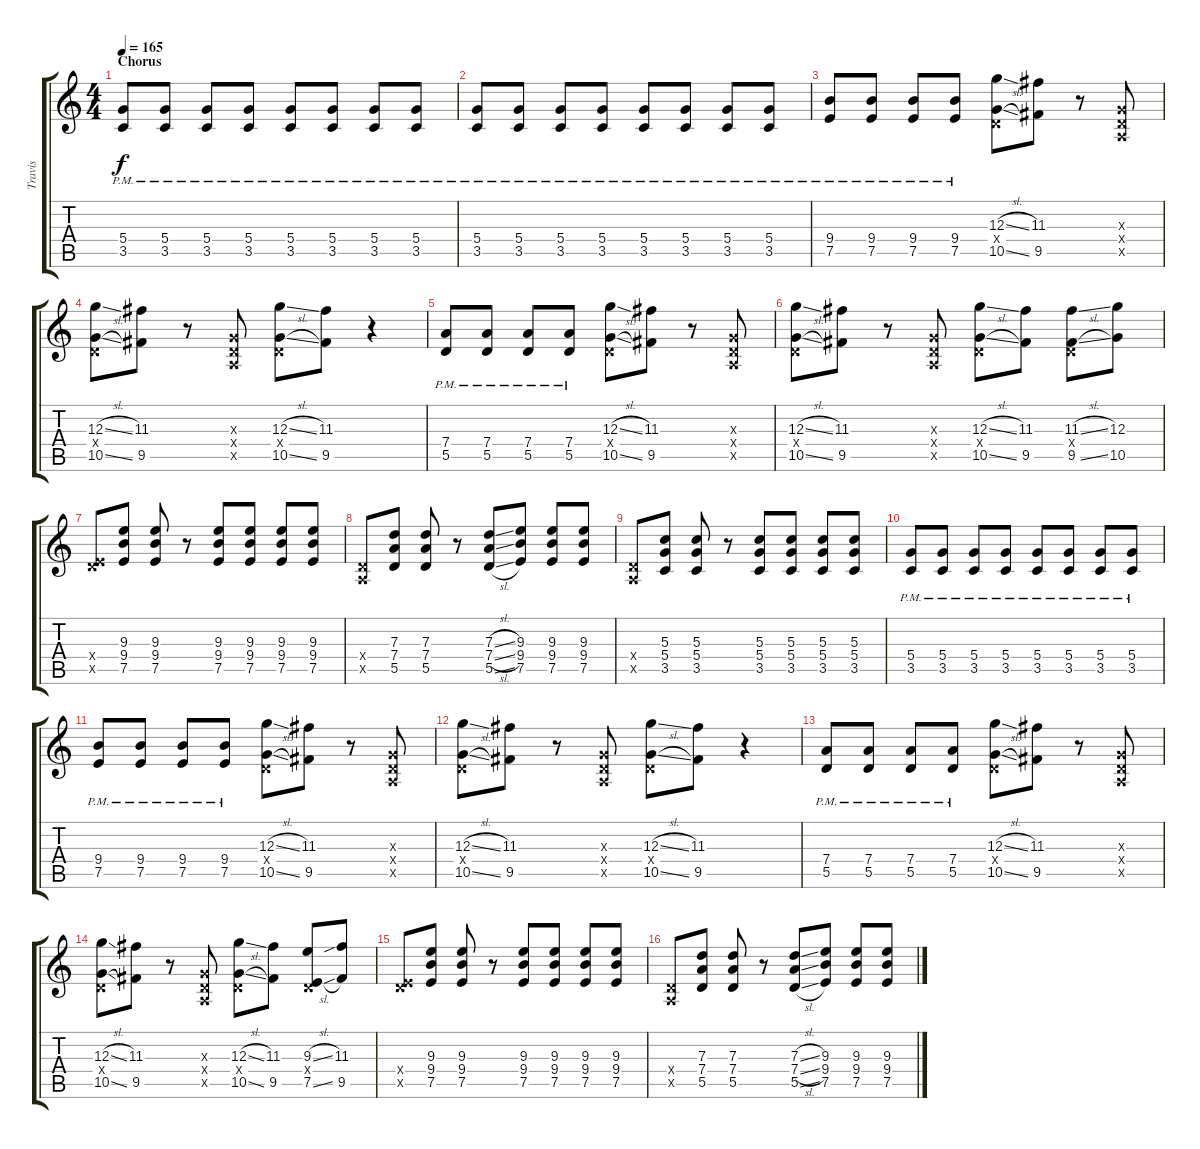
\track ("Travis" "Travis") {instrument overdrivenguitar}
\staff {score tabs}
\tuning (E4 B3 G3 D3 A2 E2) {hide}
\ts (4 4)
\section ("" "Chorus")
\tempo 165
\clef g2
\ks c
(5.4{pm} 3.5{pm}).8{dy f} (5.4{pm} 3.5{pm}).8 (5.4{pm} 3.5{pm}).8 (5.4{pm} 3.5{pm}).8 (5.4{pm} 3.5).8 (5.4{pm} 3.5{pm}).8 (5.4{pm} 3.5{pm}).8 (5.4{pm} 3.5{pm}).8 |
(5.4{pm} 3.5{pm}).8 (5.4{pm} 3.5{pm}).8 (5.4{pm} 3.5{pm}).8 (5.4{pm} 3.5{pm}).8 (5.4{pm} 3.5{pm}).8 (5.4{pm} 3.5{pm}).8 (5.4{pm} 3.5{pm}).8 (5.4{pm} 3.5{pm}).8 |
(9.4{pm} 7.5{pm}).8 (9.4{pm} 7.5{pm}).8 (9.4{pm} 7.5{pm}).8 (9.4{pm} 7.5{pm}).8 (12.3{sl} 0.4{x} 10.5{sl}).8 (11.3 9.5).8 r.8 (0.3{x} 0.4{x} 0.5{x}).8 |
(12.3{sl} 0.4{x} 10.5{sl}).8 (11.3 9.5).8 r.8 (0.3{x} 0.4{x} 0.5{x}).8 (12.3{sl} 0.4{x} 10.5{sl}).8 (11.3 9.5).8 r.4 |
(7.4{pm} 5.5{pm}).8 (7.4{pm} 5.5{pm}).8 (7.4{pm} 5.5{pm}).8 (7.4{pm} 5.5{pm}).8 (12.3{sl} 0.4{x} 10.5{sl}).8 (11.3 9.5).8 r.8 (0.3{x} 0.4{x} 0.5{x}).8 |
(12.3{sl} 0.4{x} 10.5{sl}).8 (11.3 9.5).8 r.8 (0.3{x} 0.4{x} 0.5{x}).8 (12.3{sl} 0.4{x} 10.5{sl}).8 (11.3 9.5).8 (11.3{sl} 0.4{x} 9.5{sl}).8 (12.3 10.5).8 |
(0.4{x} 7.5{x}).8 (9.3 9.4 7.5).8 (9.3 9.4 7.5).8 r.8 (9.3 9.4 7.5).8 (9.3 9.4 7.5).8 (9.3 9.4 7.5).8 (9.3 9.4 7.5).8 |
(0.4{x} 0.5{x}).8 (7.3 7.4 5.5).8 (7.3 7.4 5.5).8 r.8 (7.3{sl} 7.4{sl} 5.5{sl}).8 (9.3 9.4 7.5).8 (9.3 9.4 7.5).8 (9.3 9.4 7.5).8 |
(0.4{x} 0.5{x}).8 (5.3 5.4 3.5).8 (5.3 5.4 3.5).8 r.8 (5.3 5.4 3.5).8 (5.3 5.4 3.5).8 (5.3 5.4 3.5).8 (5.3 5.4 3.5).8 |
(5.4{pm} 3.5{pm}).8 (5.4{pm} 3.5{pm}).8 (5.4{pm} 3.5{pm}).8 (5.4{pm} 3.5{pm}).8 (5.4{pm} 3.5{pm}).8 (5.4{pm} 3.5{pm}).8 (5.4{pm} 3.5{pm}).8 (5.4{pm} 3.5{pm}).8 |
(9.4{pm} 7.5{pm}).8 (9.4{pm} 7.5{pm}).8 (9.4{pm} 7.5{pm}).8 (9.4{pm} 7.5{pm}).8 (12.3{sl} 0.4{x} 10.5{sl}).8 (11.3 9.5).8 r.8 (0.3{x} 0.4{x} 0.5{x}).8 |
(12.3{sl} 0.4{x} 10.5{sl}).8 (11.3 9.5).8 r.8 (0.3{x} 0.4{x} 0.5{x}).8 (12.3{sl} 0.4{x} 10.5{sl}).8 (11.3 9.5).8 r.4 |
(7.4{pm} 5.5{pm}).8 (7.4{pm} 5.5{pm}).8 (7.4{pm} 5.5{pm}).8 (7.4{pm} 5.5{pm}).8 (12.3{sl} 0.4{x} 10.5{sl}).8 (11.3 9.5).8 r.8 (0.3{x} 0.4{x} 0.5{x}).8 |
(12.3{sl} 0.4{x} 10.5{sl}).8 (11.3 9.5).8 r.8 (0.3{x} 0.4{x} 0.5{x}).8 (12.3{sl} 0.4{x} 10.5{sl}).8 (11.3 9.5).8 (9.3{sl} 0.4{x} 7.5{sl}).8 (11.3 9.5).8 |
(0.4{x} 7.5{x}).8 (9.3 9.4 7.5).8 (9.3 9.4 7.5).8 r.8 (9.3 9.4 7.5).8 (9.3 9.4 7.5).8 (9.3 9.4 7.5).8 (9.3 9.4 7.5).8 |
(0.4{x} 0.5{x}).8 (7.3 7.4 5.5).8 (7.3 7.4 5.5).8 r.8 (7.3{sl} 7.4{sl} 5.5{sl}).8 (9.3 9.4 7.5).8 (9.3 9.4 7.5).8 (9.3 9.4 7.5).8
